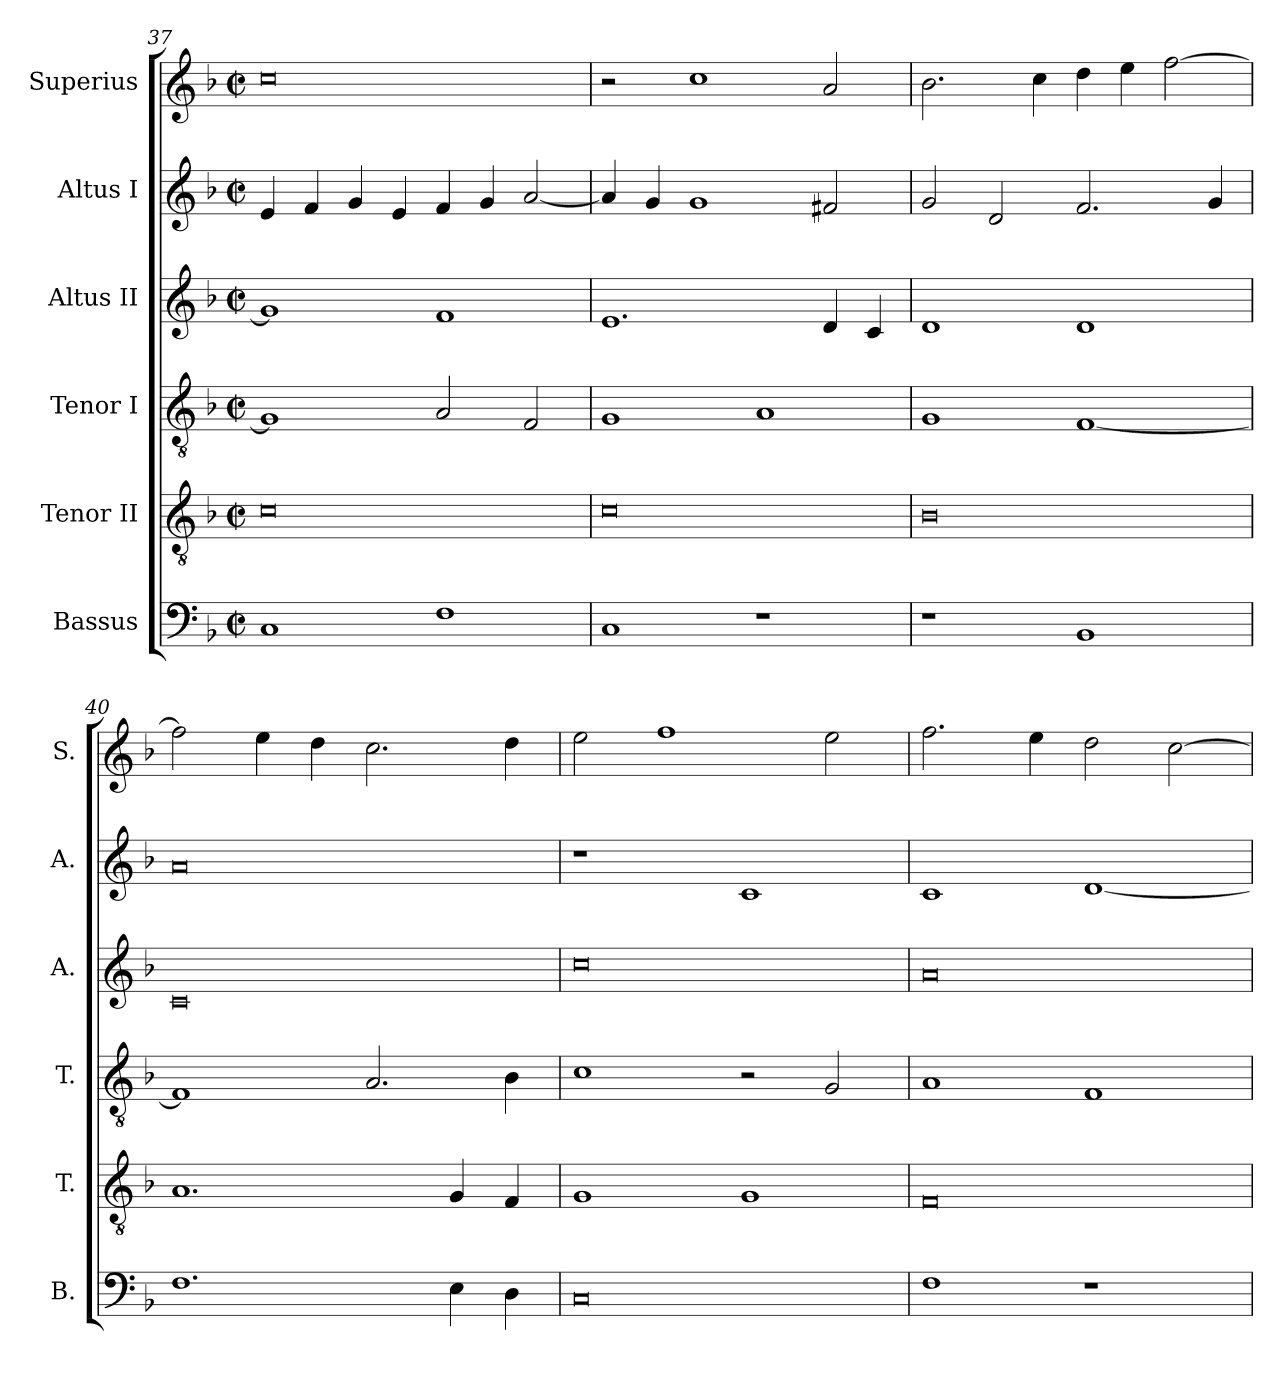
**kern	**kern	**kern	**kern	**kern	**kern
*part6	*part5	*part4	*part3	*part2	*part1
*staff6	*staff5	*staff4	*staff3	*staff2	*staff1
*I"Bassus	*I"Tenor II	*I"Tenor I	*I"Altus II	*I"Altus I	*I"Superius
*I'B.	*I'T.	*I'T.	*I'A.	*I'A.	*I'S.
*clefF4	*clefGv2	*clefGv2	*clefG2	*clefG2	*clefG2
*	*ITrd7c12	*ITrd7c12	*	*	*
*k[b-]	*k[b-]	*k[b-]	*k[b-]	*k[b-]	*k[b-]
*F:	*F:	*F:	*F:	*F:	*F:
*M2/2	*M2/2	*M2/2	*M2/2	*M2/2	*M2/2
*met(c|)	*met(c|)	*met(c|)	*met(c|)	*met(c|)	*met(c|)
=37	=37	=37	=37	=37	=37
1Ci	0Ci	1GGi]	1gi]	4ei/	0cci
.	.	.	.	4fi/	.
.	.	.	.	4gi/	.
.	.	.	.	4ei/	.
1Fi	.	2AAi/	1fi	4fi/	.
.	.	.	.	4gi/	.
.	.	2FFi/	.	[<2ai/	.
=38	=38	=38	=38	=38	=38
1Ci	0Ci	1GGi	1.ei	4ai/]	2r
.	.	.	.	4gi/	.
.	.	.	.	1gi	1cci
1r	.	1AAi	.	.	.
.	.	.	4di/	2f#Xi/	2ai/
.	.	.	4ci/	.	.
=39	=39	=39	=39	=39	=39
1r	0BB-i	1GGi	1di	2gi/	2.b-i\
.	.	.	.	2di/	.
.	.	.	.	.	4cci\
1BB-i	.	[<1FFi	1di	2.fi/	4ddi\
.	.	.	.	.	4eei\
.	.	.	.	.	[>2ffi\
.	.	.	.	4gi/	.
!!LO:LB:g=z
=40	=40	=40	=40	=40	=40
1.Fi	1.AAi	1FFi]	0ci	0ai	2ffi\]
.	.	.	.	.	4eei\
.	.	.	.	.	4ddi\
.	.	2.AAi/	.	.	2.cci\
4Ei\	4GGi/	.	.	.	.
4Di\	4FFi/	4BB-i\	.	.	4ddi\
=41	=41	=41	=41	=41	=41
0Ci	1GGi	1Ci	0cci	1r	2eei\
.	.	.	.	.	1ffi
.	1GGi	2r	.	1ci	.
.	.	2GGi/	.	.	2eei\
=42	=42	=42	=42	=42	=42
1Fi	0FFi	1AAi	0ai	1ci	2.ffi\
.	.	.	.	.	4eei\
1r	.	1FFi	.	[<1di	2ddi\
.	.	.	.	.	[>2cci\
=	=	=	=	=	=
*-	*-	*-	*-	*-	*-
